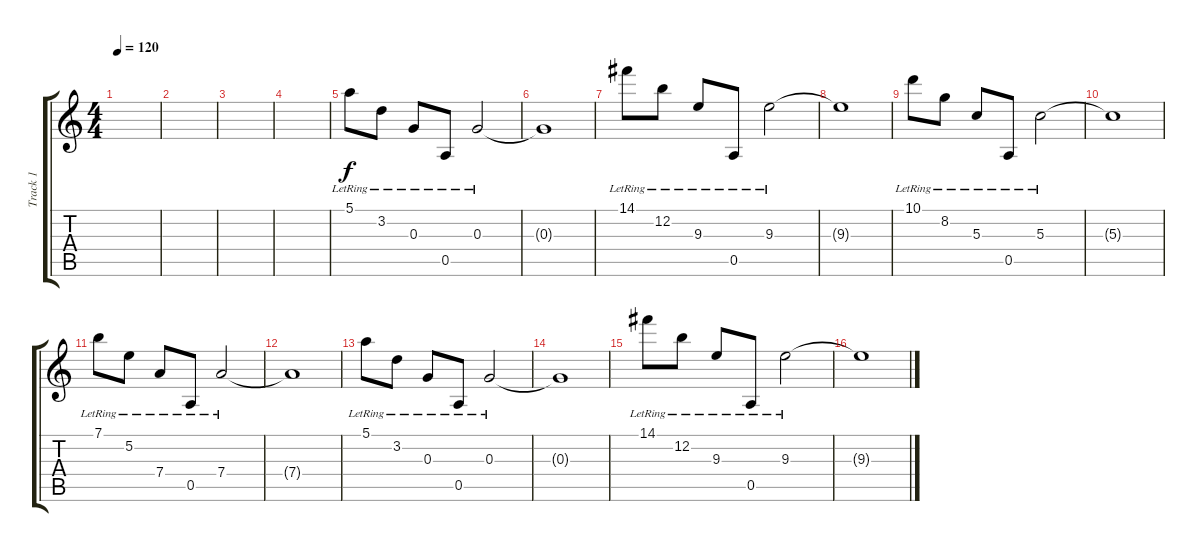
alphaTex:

\track ("Track 1" "Track 1") {instrument acousticguitarnylon}
\staff {score tabs}
\tuning (E4 B3 G3 D3 A2 E2) {hide}
\ts (4 4)
\tempo 120
\clef g2
\ks c
|
|
|
|
5.1{lr}.8 3.2{lr}.8 0.3{lr}.8 0.5{lr}.8 0.3{lr}.2 |
0.3{t}.1 |
14.1{lr}.8 12.2{lr}.8 9.3{lr}.8 0.5{lr}.8 9.3{lr}.2 |
9.3{t}.1 |
10.1{lr}.8 8.2{lr}.8 5.3{lr}.8 0.5{lr}.8 5.3{lr}.2 |
5.3{t}.1 |
7.1{lr}.8 5.2{lr}.8 7.4{lr}.8 0.5{lr}.8 7.4{lr}.2 |
7.4{t}.1 |
5.1{lr}.8 3.2{lr}.8 0.3{lr}.8 0.5{lr}.8 0.3{lr}.2 |
0.3{t}.1 |
14.1{lr}.8 12.2{lr}.8 9.3{lr}.8 0.5{lr}.8 9.3{lr}.2 |
9.3{t}.1
